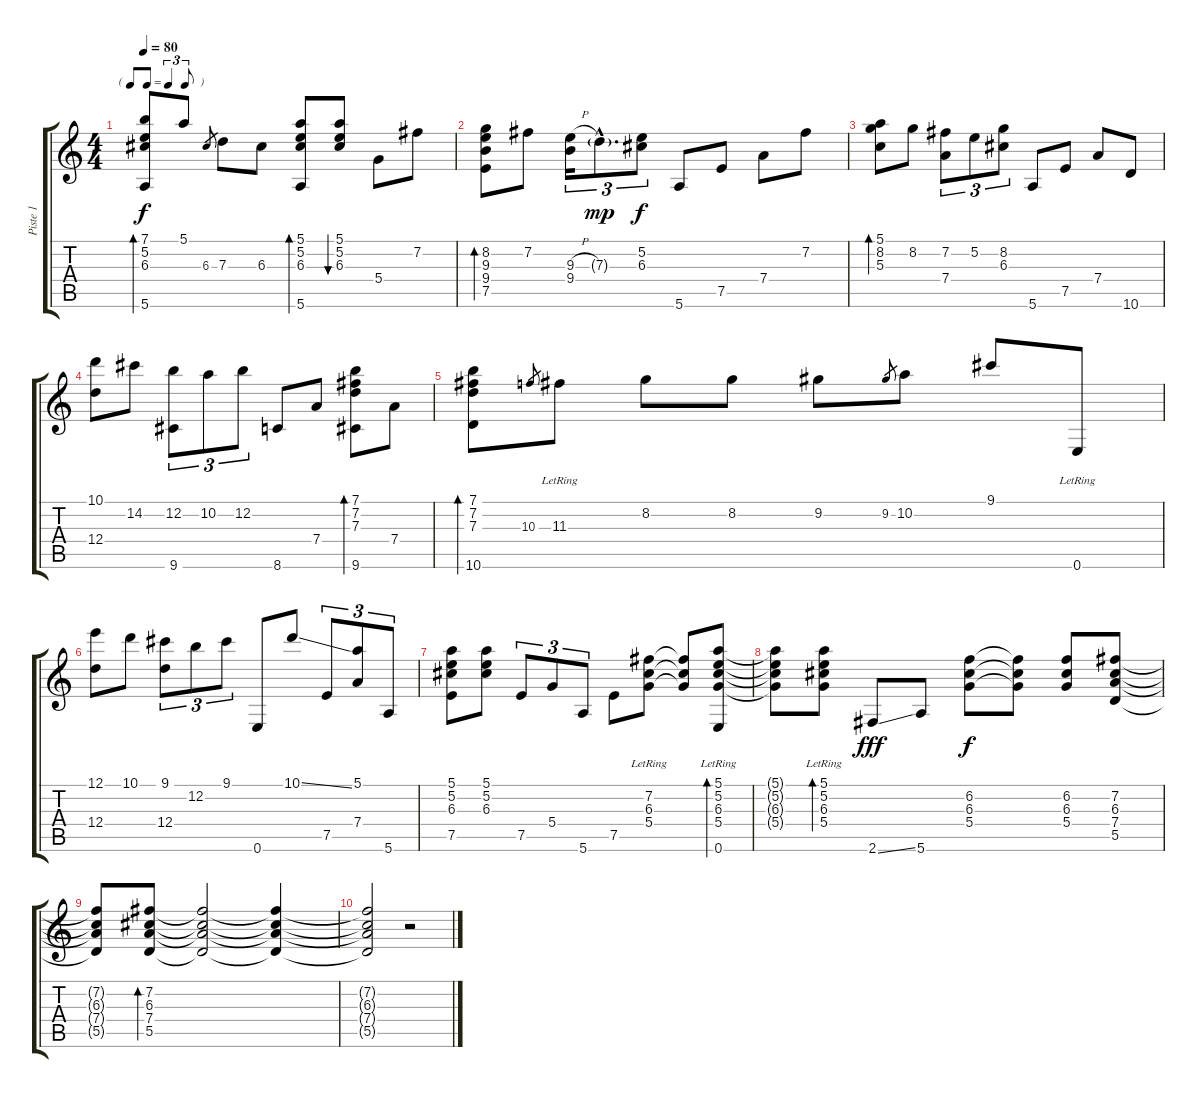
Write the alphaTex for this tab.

\track ("Piste 1" "Piste 1") {instrument acousticguitarsteel}
\staff {score tabs}
\tuning (E4 B3 G3 D3 A2 E2) {hide}
\ts (4 4)
\tf triplet8th
\tempo 80
\clef g2
\ks c
(7.1 5.2 6.3 5.6).8{bd 240 dy f} 5.1.8 6.3.8{gr} 7.3.8 6.3.8 (5.1 5.2 6.3 5.6).8{bd 60} (5.1 5.2 6.3).8{bu 60} 5.4.8 7.2.8 |
(8.2 9.3 9.4 7.5).8{bd 480} 7.2.8 (9.3{h} 9.4).16{tu (3 2)} 7.3{g hac}.8{d tu (3 2) dy mp} (5.2 6.3).8{tu (3 2) dy f} 5.6.8 7.5.8 7.4.8 7.2.8 |
(5.1 8.2 5.3).8{bd 480} 8.2.8 (7.2 7.4).8{tu (3 2)} 5.2.8{tu (3 2)} (8.2 6.3).8{tu (3 2)} 5.6.8 7.5.8 7.4.8 10.6.8 |
(10.1 12.4).8 14.2.8 (12.2 9.6).8{tu (3 2)} 10.2.8{tu (3 2)} 12.2.8{tu (3 2)} 8.6.8 7.4.8 (7.1 7.2 7.3 9.6).8{bd 240} 7.4.8 |
(7.1 7.2 7.3 10.6).8{bd 240} 10.3.8{gr} 11.3{lr}.8 8.2.8 8.2.8 9.2.8 9.2.8{gr} 10.2.8 9.1.8 0.6{lr}.8 |
(12.1 12.4).8 10.1.8 (9.1 12.4).8{tu (3 2)} 12.2.8{tu (3 2)} 9.1.8{tu (3 2)} 0.6.8 10.1{ss}.8 7.5.8{tu (3 2)} (5.1 7.4).8{tu (3 2)} 5.6.8{tu (3 2)} |
(5.1 5.2 6.3 7.5).8 (5.1 5.2 6.3).8 7.5.8{tu (3 2)} 5.4.8{tu (3 2)} 5.6.8{tu (3 2)} 7.5.8 (7.2{lr} 6.3 5.4).8 (7.2{t} 6.3{t} 5.4{t}).8 (5.1 5.2 6.3{lr} 5.4 0.6{lr}).8{bd 480} |
(5.1{t} 5.2{t} 6.3{t} 5.4{t}).8 (5.1{lr} 5.2{lr} 6.3{lr} 5.4{lr}).8{bd 480} 2.6{ss}.8{dy fff} 5.6.8 (6.2 6.3 5.4).8{dy f} (6.2{t} 6.3{t} 5.4{t}).8 (6.2 6.3 5.4).8 (7.2 6.3 7.4 5.5).8 |
(7.2{t} 6.3{t} 7.4{t} 5.5{t}).8 (7.2 6.3 7.4 5.5).8{bd 480} (7.2{t} 6.3{t} 7.4{t} 5.5{t}).2 (7.2{t} 6.3{t} 7.4{t} 5.5{t}).4 |
(7.2{t} 6.3{t} 7.4{t} 5.5{t}).2 r.2
